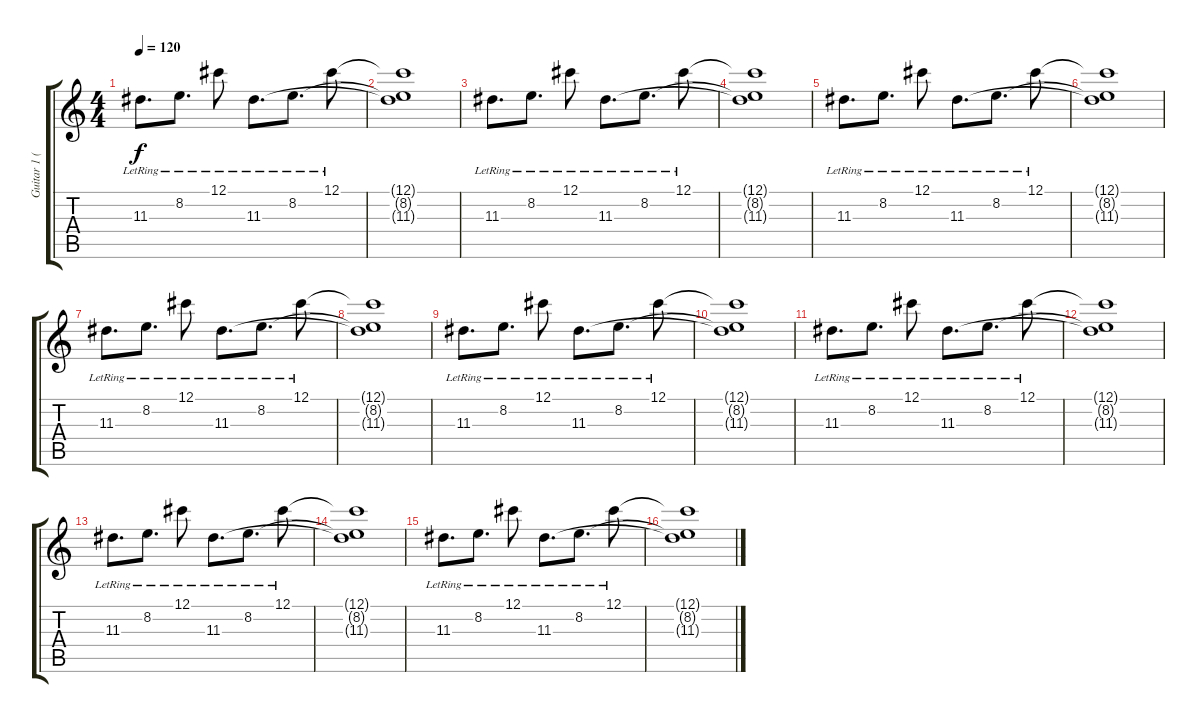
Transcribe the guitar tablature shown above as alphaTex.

\track ("Guitar 1 (Cran)" "Guitar 1 (") {instrument distortionguitar}
\staff {score tabs}
\tuning (Db4 Ab3 E3 B2 Gb2 B1) {hide}
\ts (4 4)
\tempo 120
\clef g2
\ks c
11.3{lr}.8{d dy f volume 13 instrument electricguitarclean} 8.2{lr}.8{d} 12.1{lr}.8 11.3{lr}.8{d} 8.2{lr}.8{d} 12.1{lr}.8 |
(12.1{t} 8.2{t} 11.3{t}).1 |
11.3{lr}.8{d} 8.2{lr}.8{d} 12.1{lr}.8 11.3{lr}.8{d} 8.2{lr}.8{d} 12.1{lr}.8 |
(12.1{t} 8.2{t} 11.3{t}).1 |
11.3{lr}.8{d instrument electricguitarclean} 8.2{lr}.8{d} 12.1{lr}.8 11.3{lr}.8{d} 8.2{lr}.8{d} 12.1{lr}.8 |
(12.1{t} 8.2{t} 11.3{t}).1 |
11.3{lr}.8{d} 8.2{lr}.8{d} 12.1{lr}.8 11.3{lr}.8{d} 8.2{lr}.8{d} 12.1{lr}.8 |
(12.1{t} 8.2{t} 11.3{t}).1 |
11.3{lr}.8{d instrument electricguitarclean} 8.2{lr}.8{d} 12.1{lr}.8 11.3{lr}.8{d} 8.2{lr}.8{d} 12.1{lr}.8 |
(12.1{t} 8.2{t} 11.3{t}).1 |
11.3{lr}.8{d} 8.2{lr}.8{d} 12.1{lr}.8 11.3{lr}.8{d} 8.2{lr}.8{d} 12.1{lr}.8 |
(12.1{t} 8.2{t} 11.3{t}).1 |
11.3{lr}.8{d instrument electricguitarclean} 8.2{lr}.8{d} 12.1{lr}.8 11.3{lr}.8{d} 8.2{lr}.8{d} 12.1{lr}.8 |
(12.1{t} 8.2{t} 11.3{t}).1 |
11.3{lr}.8{d} 8.2{lr}.8{d} 12.1{lr}.8 11.3{lr}.8{d} 8.2{lr}.8{d} 12.1{lr}.8 |
(12.1{t} 8.2{t} 11.3{t}).1
